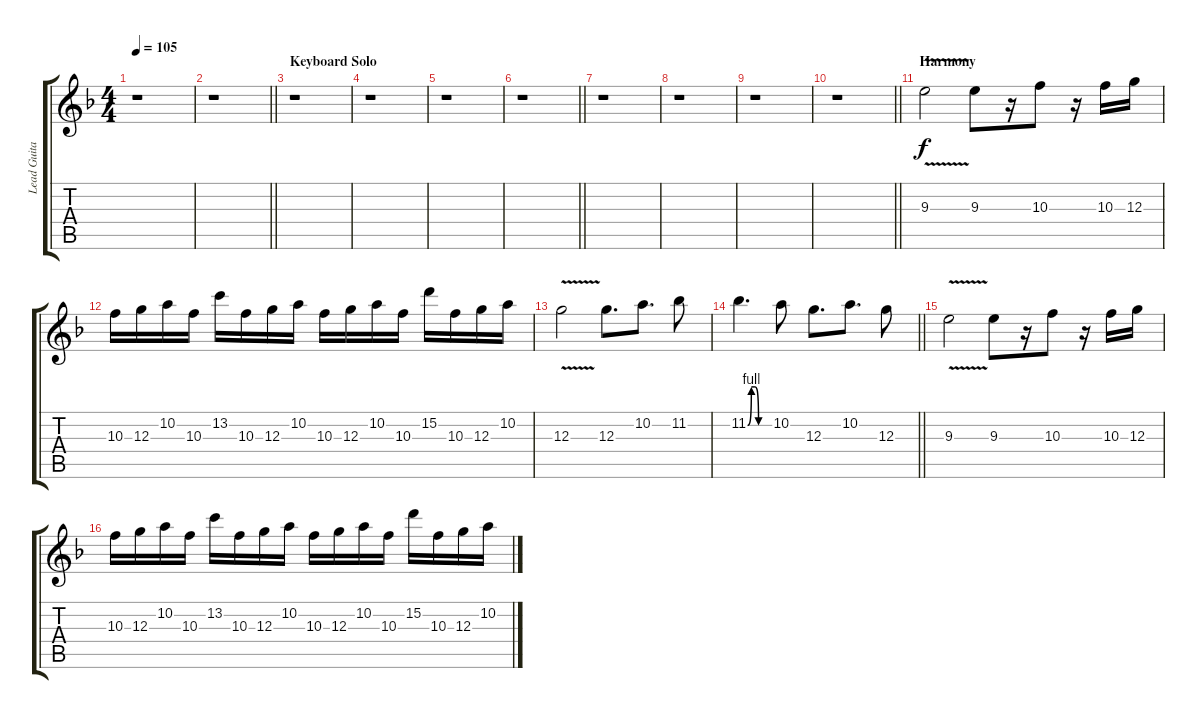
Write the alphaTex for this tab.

\track ("Lead Guitar 1: Henrik Juhano" "Lead Guita") {instrument overdrivenguitar}
\staff {score tabs}
\tuning (E4 B3 G3 D3 A2 E2) {hide}
\ts (4 4)
\tempo 105
\clef g2
\ks dminor
r.1{dy f} |
\barLineRight lightlight
r.1 |
\section ("" "Keyboard Solo")
r.1 |
r.1 |
r.1 |
\barLineRight lightlight
r.1 |
r.1 |
r.1 |
r.1 |
\barLineRight lightlight
r.1 |
\section ("" "Harmony")
9.3{v}.2 9.3.8 r.16 10.3.8 r.16 10.3.16 12.3.16 |
10.3.16 12.3.16 10.2.16 10.3.16 13.2.16 10.3.16 12.3.16 10.2.16 10.3.16 12.3.16 10.2.16 10.3.16 15.2.16 10.3.16 12.3.16 10.2.16 |
12.3{v}.2 12.3.8{d} 10.2.8{d} 11.2.8 |
\barLineRight lightlight
11.2{be (custom 0 0 10 4 20 4 30 0 60 0)}.4{d} 10.2.8 12.3.8{d} 10.2.8{d} 12.3.8 |
9.3{v}.2 9.3.8 r.16 10.3.8 r.16 10.3.16 12.3.16 |
10.3.16 12.3.16 10.2.16 10.3.16 13.2.16 10.3.16 12.3.16 10.2.16 10.3.16 12.3.16 10.2.16 10.3.16 15.2.16 10.3.16 12.3.16 10.2.16
